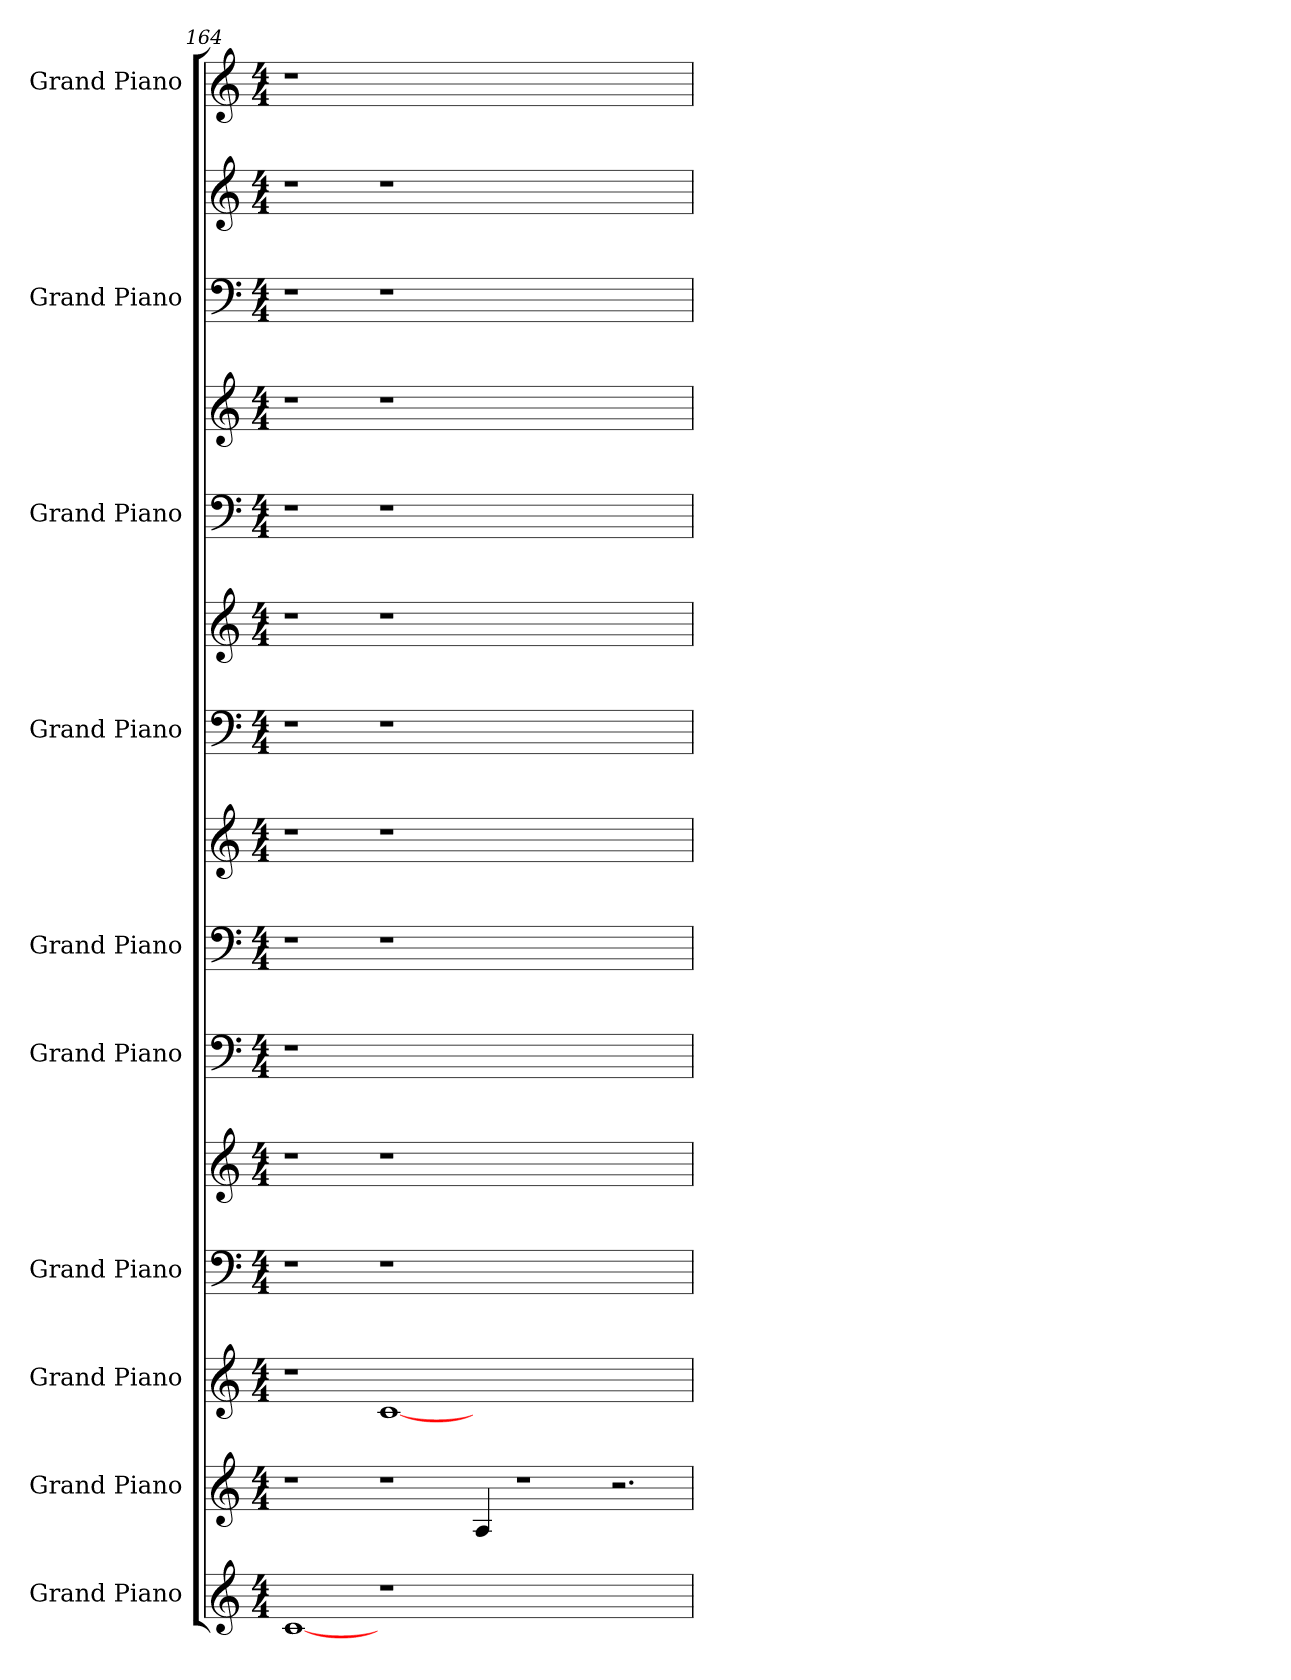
**kern	**kern	**kern	**kern	**kern	**kern	**kern	**kern	**kern	**kern	**kern	**kern	**kern	**kern	**kern
*part10	*part9	*part8	*part7	*part7	*part6	*part5	*part5	*part4	*part4	*part3	*part3	*part2	*part2	*part1
*staff15	*staff14	*staff13	*staff12	*staff11	*staff10	*staff9	*staff8	*staff7	*staff6	*staff5	*staff4	*staff3	*staff2	*staff1
*I"Grand Piano	*I"Grand Piano	*I"Grand Piano	*I"Grand Piano	*	*I"Grand Piano	*I"Grand Piano	*	*I"Grand Piano	*	*I"Grand Piano	*	*I"Grand Piano	*	*I"Grand Piano
*clefG2	*clefG2	*clefG2	*clefF4	*clefG2	*clefF4	*clefF4	*clefG2	*clefF4	*clefG2	*clefF4	*clefG2	*clefF4	*clefG2	*clefG2
*k[]	*k[]	*k[]	*k[]	*k[]	*k[]	*k[]	*k[]	*k[]	*k[]	*k[]	*k[]	*k[]	*k[]	*k[]
*C:	*C:	*C:	*C:	*C:	*C:	*C:	*C:	*C:	*C:	*C:	*C:	*C:	*C:	*C:
*M4/4	*M4/4	*M4/4	*M4/4	*M4/4	*M4/4	*M4/4	*M4/4	*M4/4	*M4/4	*M4/4	*M4/4	*M4/4	*M4/4	*M4/4
=164	=164	=164	=164	=164	=164	=164	=164	=164	=164	=164	=164	=164	=164	=164
[1c	1r	1r	1r	1r	1r	1r	1r	1r	1r	1r	1r	1r	1r	1r
1r	1r	[1c	1r	1r	0.ryy	1r	1r	1r	1r	1r	1r	1r	1r	0.ryy
0ryy	4A	0ryy	0ryy	0ryy	.	0ryy	0ryy	0ryy	0ryy	0ryy	0ryy	0ryy	0ryy	.
.	1r	.	.	.	.	.	.	.	.	.	.	.	.	.
.	2.r	.	.	.	.	.	.	.	.	.	.	.	.	.
=	=	=	=	=	=	=	=	=	=	=	=	=	=	=
*-	*-	*-	*-	*-	*-	*-	*-	*-	*-	*-	*-	*-	*-	*-
